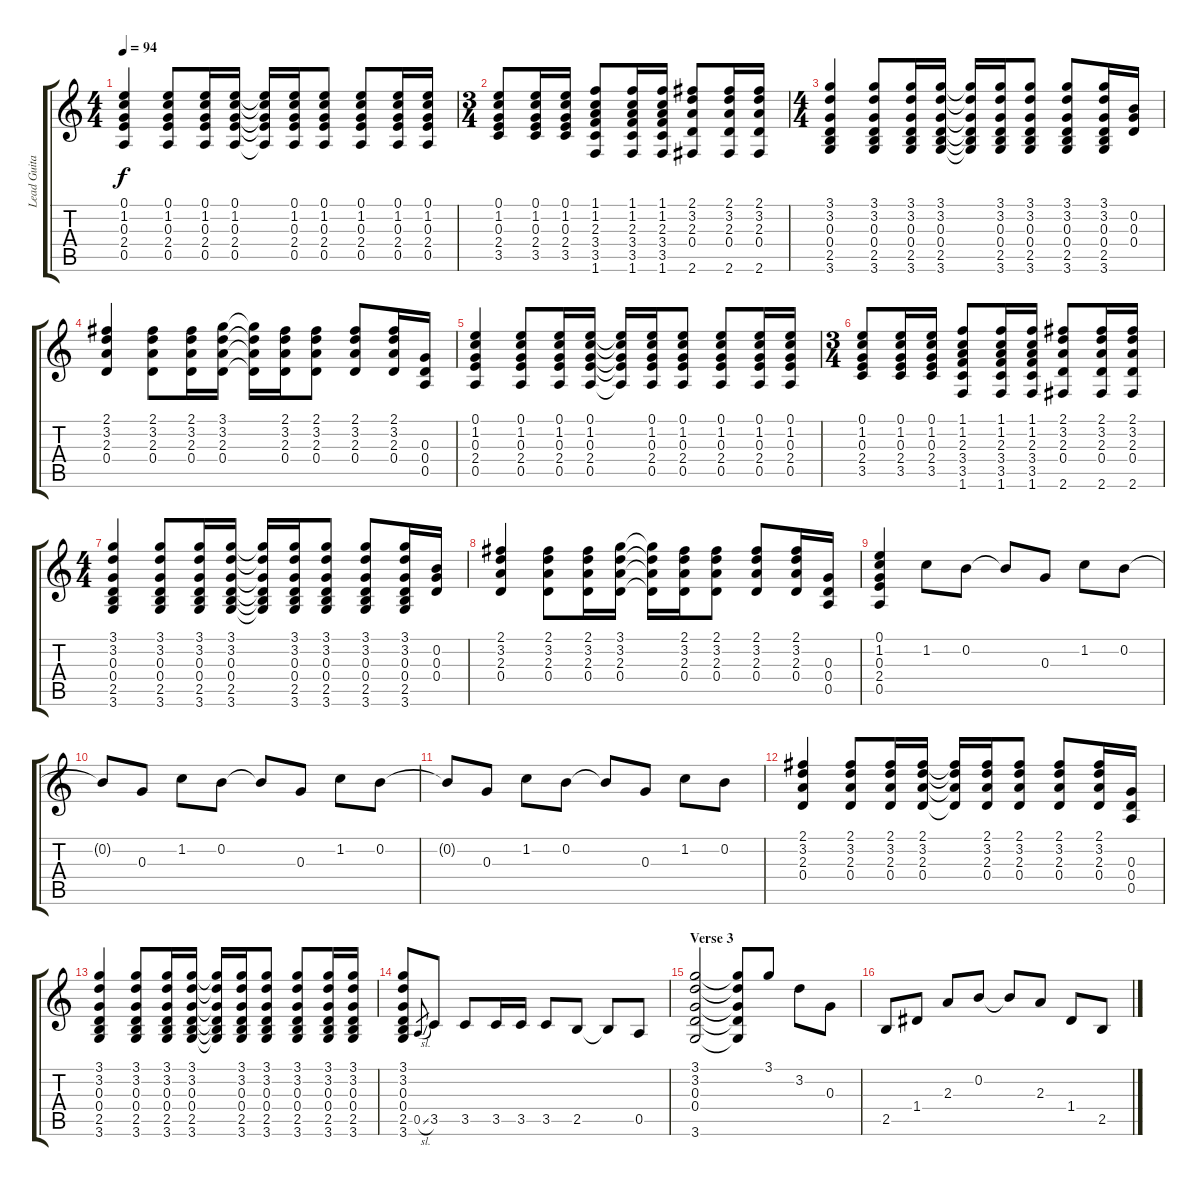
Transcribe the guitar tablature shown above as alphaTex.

\track ("Lead Guitar" "Lead Guita") {instrument overdrivenguitar}
\staff {score tabs}
\tuning (E4 B3 G3 D3 A2 E2) {hide}
\ts (4 4)
\tempo 94
\clef g2
\ks c
(0.1 1.2 0.3 2.4 0.5).4{dy f} (0.1 1.2 0.3 2.4 0.5).8 (0.1 1.2 0.3 2.4 0.5).16 (0.1 1.2 0.3 2.4 0.5).16 (0.1{t} 1.2{t} 0.3{t} 2.4{t} 0.5{t}).16 (0.1 1.2 0.3 2.4 0.5).16 (0.1 1.2 0.3 2.4 0.5).8 (0.1 1.2 0.3 2.4 0.5).8 (0.1 1.2 0.3 2.4 0.5).16 (0.1 1.2 0.3 2.4 0.5).16 |
\ts (3 4)
(0.1 1.2 0.3 2.4 3.5).8 (0.1 1.2 0.3 2.4 3.5).16 (0.1 1.2 0.3 2.4 3.5).16 (1.1 1.2 2.3 3.4 3.5 1.6).8 (1.1 1.2 2.3 3.4 3.5 1.6).16 (1.1 1.2 2.3 3.4 3.5 1.6).16 (2.1 3.2 2.3 0.4 2.6).8 (2.1 3.2 2.3 0.4 2.6).16 (2.1 3.2 2.3 0.4 2.6).16 |
\ts (4 4)
(3.1 3.2 0.3 0.4 2.5 3.6).4 (3.1 3.2 0.3 0.4 2.5 3.6).8 (3.1 3.2 0.3 0.4 2.5 3.6).16 (3.1 3.2 0.3 0.4 2.5 3.6).16 (3.1{t} 3.2{t} 0.3{t} 0.4{t} 2.5{t} 3.6{t}).16 (3.1 3.2 0.3 0.4 2.5 3.6).16 (3.1 3.2 0.3 0.4 2.5 3.6).8 (3.1 3.2 0.3 0.4 2.5 3.6).8 (3.1 3.2 0.3 0.4 2.5 3.6).16 (0.2 0.3 0.4).16 |
(2.1 3.2 2.3 0.4).4 (2.1 3.2 2.3 0.4).8 (2.1 3.2 2.3 0.4).16 (3.1 3.2 2.3 0.4).16 (3.1{t} 3.2{t} 2.3{t} 0.4{t}).16 (2.1 3.2 2.3 0.4).16 (2.1 3.2 2.3 0.4).8 (2.1 3.2 2.3 0.4).8 (2.1 3.2 2.3 0.4).16 (0.3 0.4 0.5).16 |
(0.1 1.2 0.3 2.4 0.5).4 (0.1 1.2 0.3 2.4 0.5).8 (0.1 1.2 0.3 2.4 0.5).16 (0.1 1.2 0.3 2.4 0.5).16 (0.1{t} 1.2{t} 0.3{t} 2.4{t} 0.5{t}).16 (0.1 1.2 0.3 2.4 0.5).16 (0.1 1.2 0.3 2.4 0.5).8 (0.1 1.2 0.3 2.4 0.5).8 (0.1 1.2 0.3 2.4 0.5).16 (0.1 1.2 0.3 2.4 0.5).16 |
\ts (3 4)
(0.1 1.2 0.3 2.4 3.5).8 (0.1 1.2 0.3 2.4 3.5).16 (0.1 1.2 0.3 2.4 3.5).16 (1.1 1.2 2.3 3.4 3.5 1.6).8 (1.1 1.2 2.3 3.4 3.5 1.6).16 (1.1 1.2 2.3 3.4 3.5 1.6).16 (2.1 3.2 2.3 0.4 2.6).8 (2.1 3.2 2.3 0.4 2.6).16 (2.1 3.2 2.3 0.4 2.6).16 |
\ts (4 4)
(3.1 3.2 0.3 0.4 2.5 3.6).4 (3.1 3.2 0.3 0.4 2.5 3.6).8 (3.1 3.2 0.3 0.4 2.5 3.6).16 (3.1 3.2 0.3 0.4 2.5 3.6).16 (3.1{t} 3.2{t} 0.3{t} 0.4{t} 2.5{t} 3.6{t}).16 (3.1 3.2 0.3 0.4 2.5 3.6).16 (3.1 3.2 0.3 0.4 2.5 3.6).8 (3.1 3.2 0.3 0.4 2.5 3.6).8 (3.1 3.2 0.3 0.4 2.5 3.6).16 (0.2 0.3 0.4).16 |
(2.1 3.2 2.3 0.4).4 (2.1 3.2 2.3 0.4).8 (2.1 3.2 2.3 0.4).16 (3.1 3.2 2.3 0.4).16 (3.1{t} 3.2{t} 2.3{t} 0.4{t}).16 (2.1 3.2 2.3 0.4).16 (2.1 3.2 2.3 0.4).8 (2.1 3.2 2.3 0.4).8 (2.1 3.2 2.3 0.4).16 (0.3 0.4 0.5).16 |
(0.1 1.2 0.3 2.4 0.5).4 1.2.8{volume 14} 0.2.8 0.2{t}.8 0.3.8 1.2.8 0.2.8 |
0.2{t}.8{volume 14} 0.3.8 1.2.8 0.2.8 0.2{t}.8 0.3.8 1.2.8 0.2.8 |
0.2{t}.8{volume 14} 0.3.8 1.2.8 0.2.8 0.2{t}.8 0.3.8 1.2.8 0.2.8 |
(2.1 3.2 2.3 0.4).4{volume 12} (2.1 3.2 2.3 0.4).8 (2.1 3.2 2.3 0.4).16 (2.1 3.2 2.3 0.4).16 (2.1{t} 3.2{t} 2.3{t} 0.4{t}).16 (2.1 3.2 2.3 0.4).16 (2.1 3.2 2.3 0.4).8 (2.1 3.2 2.3 0.4).8 (2.1 3.2 2.3 0.4).16 (0.3 0.4 0.5).16 |
(3.1 3.2 0.3 0.4 2.5 3.6).4 (3.1 3.2 0.3 0.4 2.5 3.6).8 (3.1 3.2 0.3 0.4 2.5 3.6).16 (3.1 3.2 0.3 0.4 2.5 3.6).16 (3.1{t} 3.2{t} 0.3{t} 0.4{t} 2.5{t} 3.6{t}).16 (3.1 3.2 0.3 0.4 2.5 3.6).16 (3.1 3.2 0.3 0.4 2.5 3.6).8 (3.1 3.2 0.3 0.4 2.5 3.6).8 (3.1 3.2 0.3 0.4 2.5 3.6).16 (3.1 3.2 0.3 0.4 2.5 3.6).16 |
(3.1 3.2 0.3 0.4 2.5 3.6).8 0.5{sl}.8{gr} 3.5.8{volume 14} 3.5.8 3.5.16 3.5.16 3.5.8 2.5.8 2.5{t}.8 0.5.8 |
\section ("" "Verse 3")
(3.1 3.2 0.3 0.4 3.6).2{volume 12} (3.1{t} 3.2{t} 0.3{t} 0.4{t} 3.6{t}).8 3.1.8{volume 14} 3.2.8 0.3.8 |
2.5.8{volume 14} 1.4.8 2.3.8 0.2.8 0.2{t}.8 2.3.8 1.4.8 2.5.8
